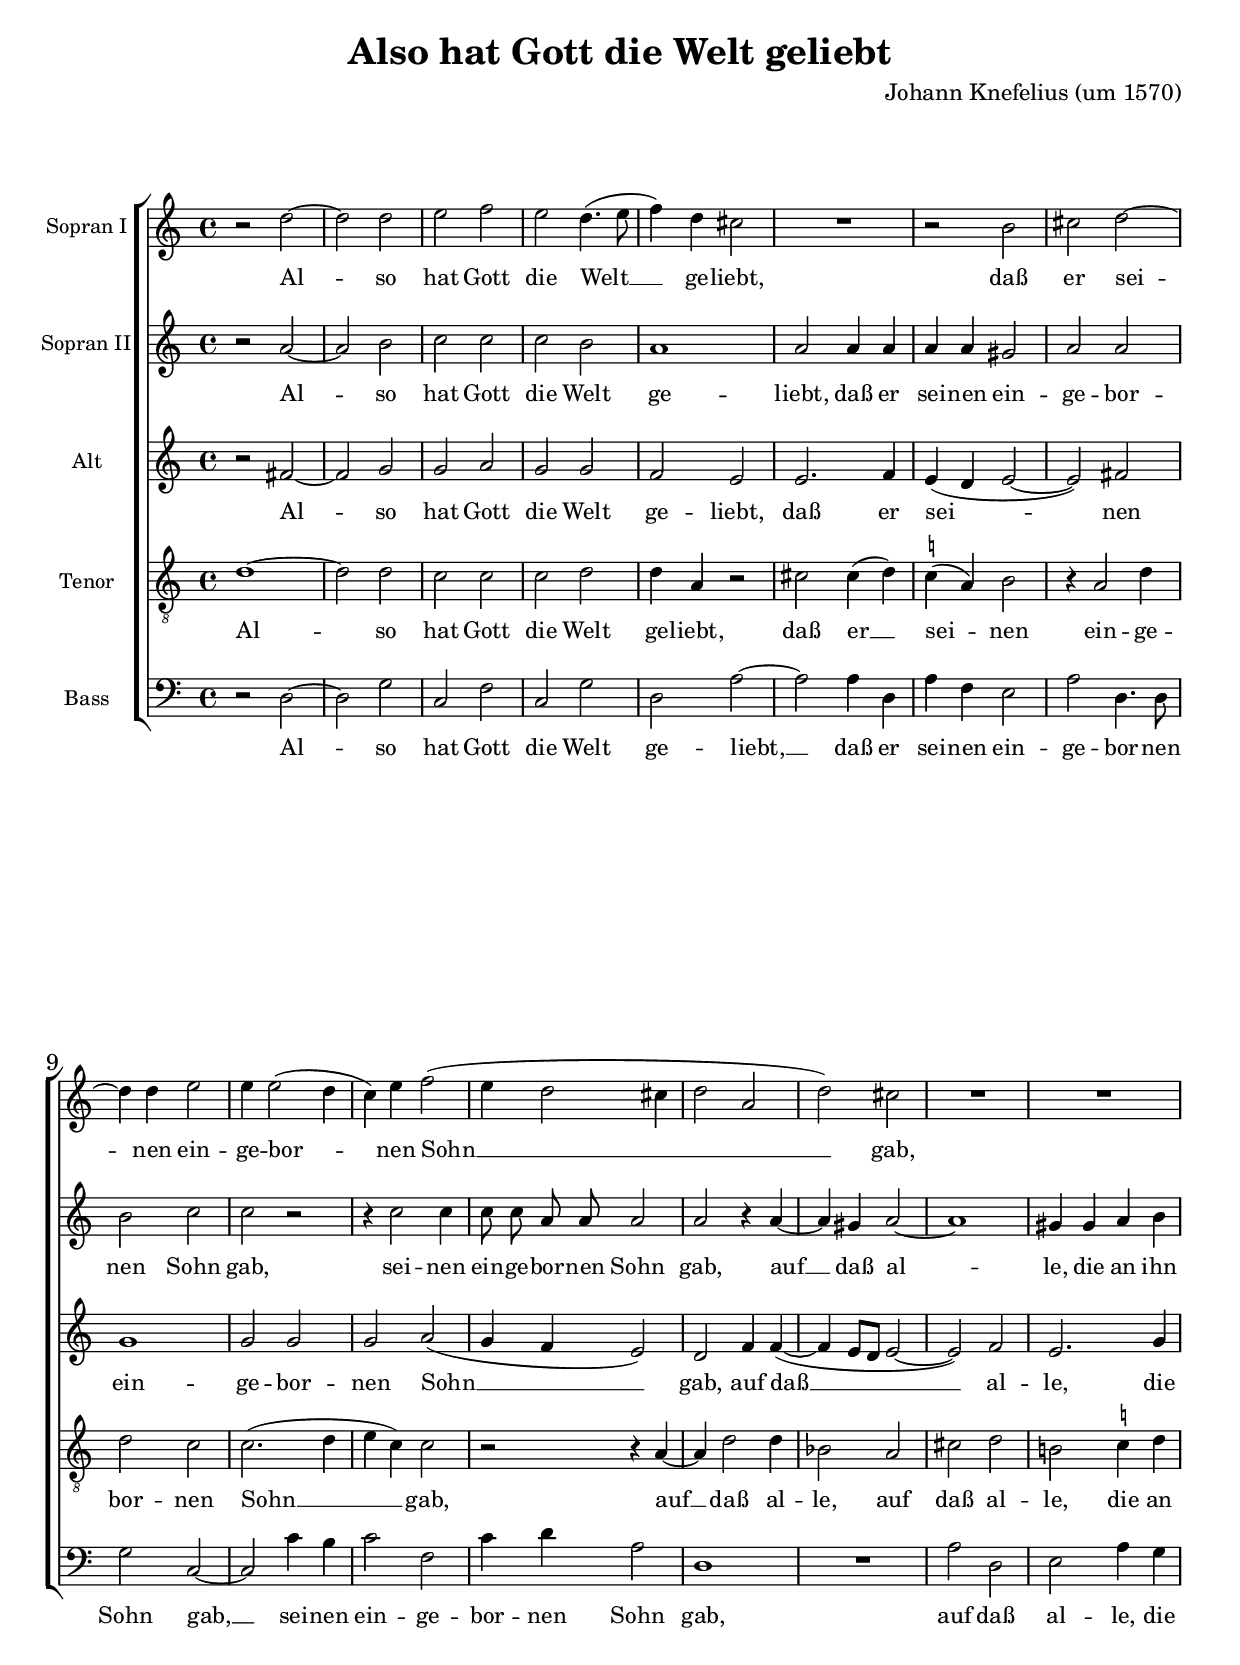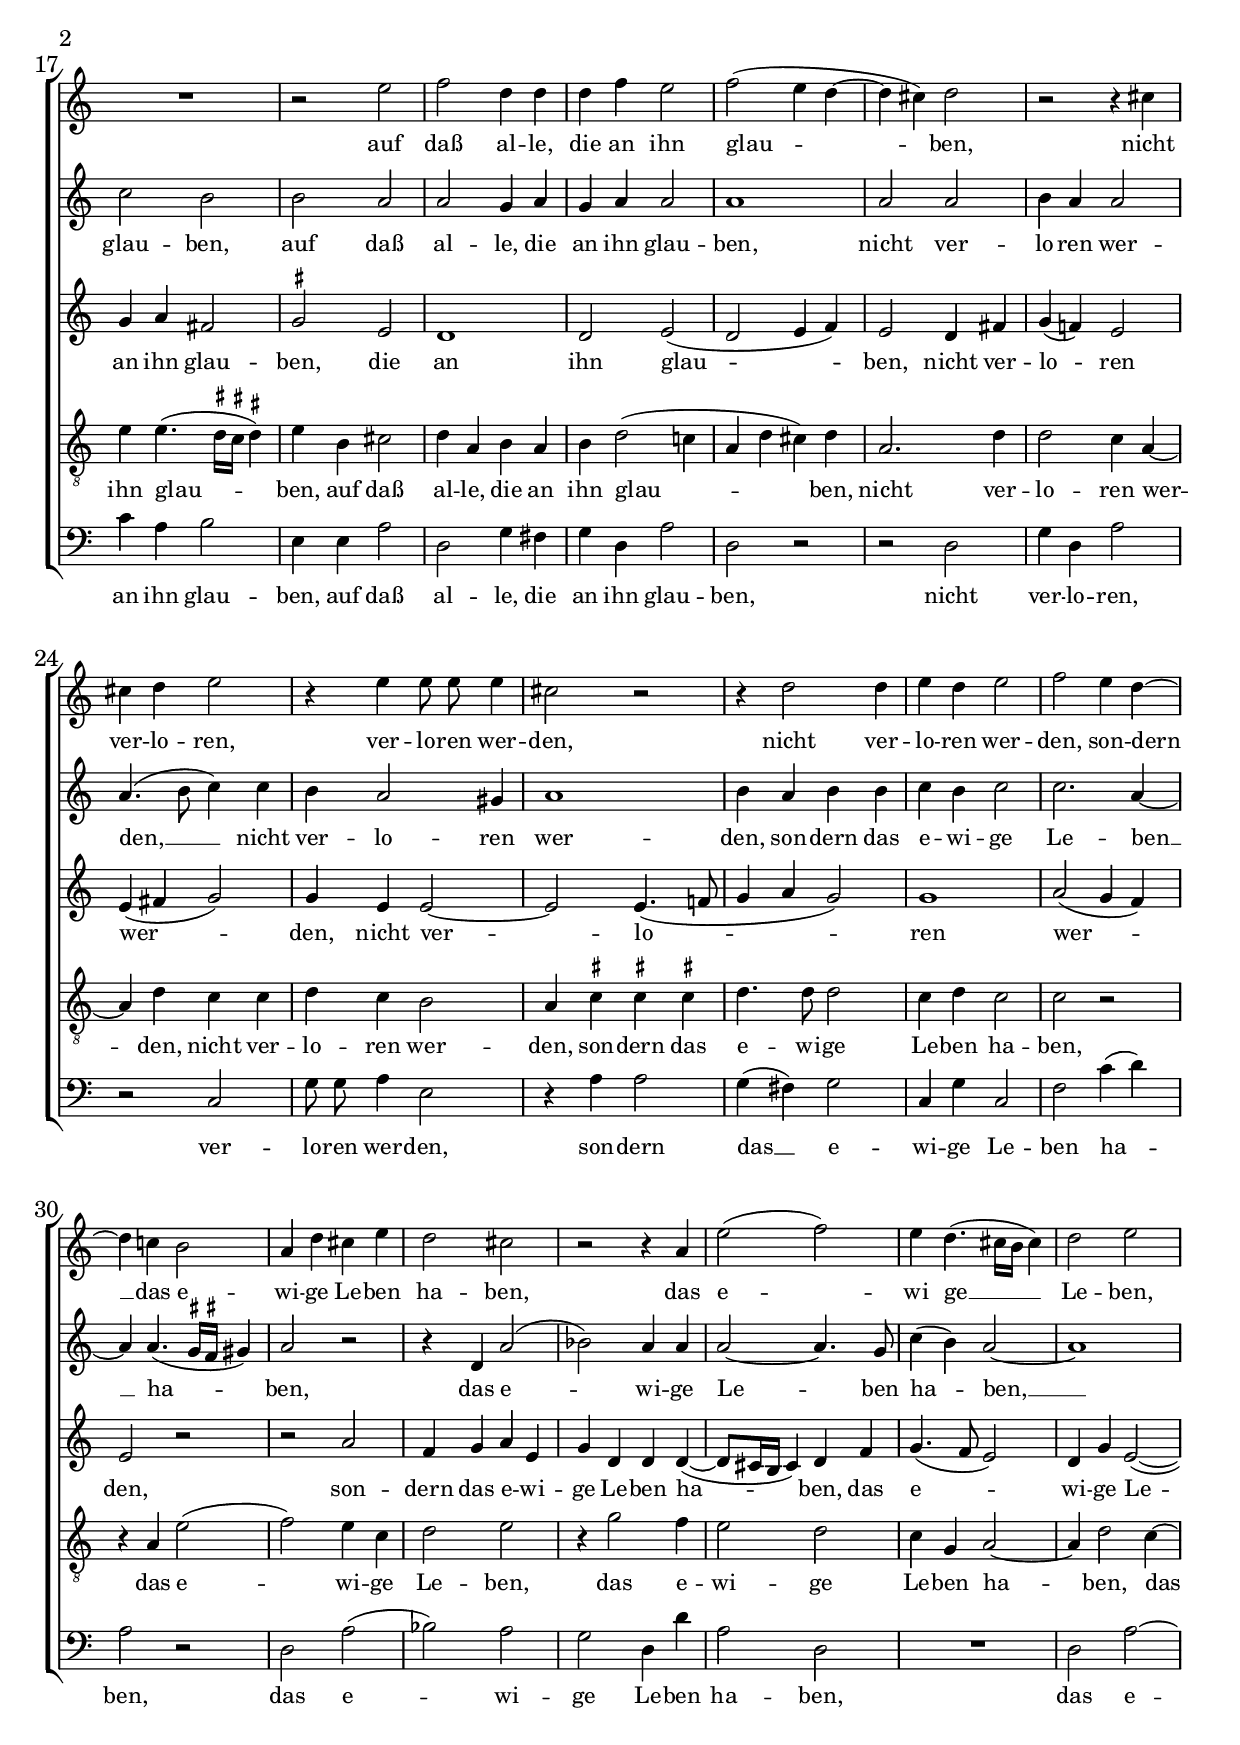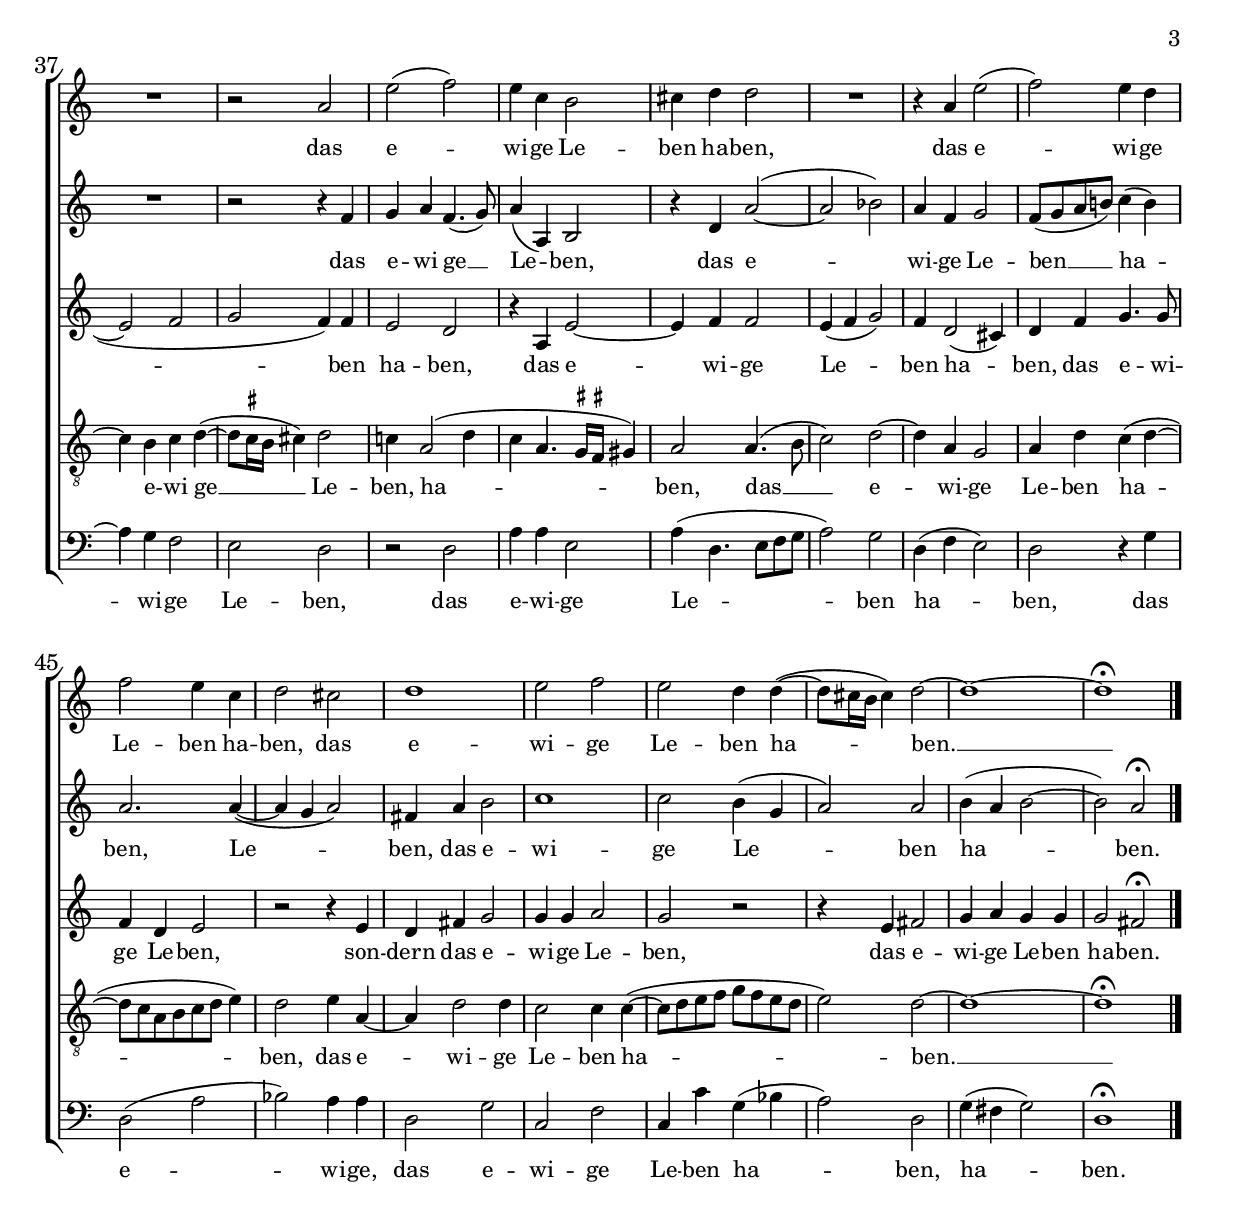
\version "2.22.00"

\header {
  title = "Also hat Gott die Welt geliebt"
  composer = "Johann Knefelius (um 1570)"
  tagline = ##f
}

\paper {
  #(set-paper-size "a4")
}

\layout {
  #(layout-set-staff-size 18) 
  \override Score.BarNumber.font-size = #1
}

\version "2.22.00"

ficta = { \once \set suggestAccidentals = ##t }

global = {
  \key d \dorian
  \time 4/4
  \dynamicUp 
  \autoBeamOff
}

nSopranI = \relative c'' {
  \global
  r2 d~ | d d | e f | e d4.( e8 | f4) d cis2 |
  R1 | r2 b | cis d~ | d4 d e2 | e4 e2( d4 | 
  
  c) e f2( | e4 d2 cis4 | d2 a | d) cis |
  R1*3 | r2 e |
  f d4 d | d f e2 | f( e4 d~ | d cis) d2 | r2 r4 cis |
  
  cis d e2 | r4 e e8 e e4 | cis2 r | r4 d2 d4 |
  e d e2 | f e4 d~ | d c! b2 | a4 d cis e | d2 cis |
  r2 r4 a | e'2( f) | e4 d4.( cis16[ b] cis4) | d2 e |
  
  R1 | r2 a, | e'( f) | e4 c b2 | cis4 d d2 |
  R1 | r4 a e'2( | f) e4 d | f2 e4 c | d2 cis |
  d1 | e2 f | e d4 d~(  | d8[ cis16 b] cis4) d2~ | d1~ | d\fermata \bar "|."
}




nSopranII = \relative c'' {
  \global
  r2 a~ | a b | c c | c b | a1 |
  a2 a4 a | a a gis2 | a a | b c | c r |
  
  r4 c2 c4 | c8 c a a a2 | a r4 a~ | a gis a2~ |
  a1 | gis4 gis a b | c2 b | b a | 
  a g4 a | g a a2 | a1 | a2 a | b4 a a2 |
  
  a4.( b8 c4) c | b a2 gis4 | a1 | b4 a b b |
  c b c2 | c2. a4~ | a a4.( \ficta gis16[ \ficta fis] gis!4) | a2 r | r4 d, a'2( |
  bes) a4 a | a2~ a4. g8 | c4( b) a2~ | a1 |
  
  R1 | r2 r4 f | g a f4.( g8) | a4( a,) b2 | r4 d a'2~( |
  a bes) | a4 f g2 | f8([ g a b!]) c4( b) | a2. a4~( | a g a2) |
  fis4 a b2 | c1 | c2 b4( g | a2) a | b4( a b2~ | b) a\fermata \bar "|."
}



nAlt = \relative c' {
  \global
  r2 fis~ | fis g | g a | g g | f e |
  e2. f4 | e( d e2~ | e) fis | g1 | g2 g |
  
  g a( | g4 f e2) | d2 f4 f~( | f e8[ d] e2~ |
  e) f | e2. g4 | g a fis2 | \ficta gis e |
  d1 | d2 e( | d e4 f) | e2 d4 fis | g( f) e2 |
  
  e4( fis g2) | g4 e e2~ | e e4.( f!8 | g4 a g2) |
  g1 | a2( g4 f) | e2 r | r a | f4 g a e |
  g d d d~( | d8[ cis16 b] cis4) d f | g4.( f8 e2) | d4 g e2~( |
  
  e f | g f4) f | e2 d | r4 a e'2~ | e4 f f2 |
  e4( f g2) | f4 d2( cis4) | d f g4. g8 | f4 d e2 | r2 r4 e |
  d fis g2 | g4 g a2 | g r | r4 e fis2 | g4 a g g | g2 fis\fermata \bar "|."
}


nTenor = \relative c' {
  \global
  d1~ | d2 d | c c | c d | d4 a r2 |
  cis cis4( d) | \ficta c!( a) b2 | r4 a2 d4 | d2 c | c2.( d4 |
  
  e c) c2 | r2 r4 a~ | a d2 d4 | bes2 a |
  cis d | b! \ficta c!4 d | e e4.( \ficta dis16[ \ficta cis] \ficta dis!4) | e b cis2 |
  d4 a b a | b d2( c!4 | a d cis) d | a2. d4 | d2 c4 a~ |
  
  a d c c | d c b2 | a4 \ficta cis \ficta cis! \ficta cis! | d4. d8 d2 |
  c4 d c2 | c r | r4 a e'2( | f) e4 c | d2 e |
  r4 g2 f4 | e2 d | c4 g a2~ | a4 d2 c4~ |
  
  c b c d~( | d8[ \ficta cis16 b] cis!4) d2 | c4 a2( d4 | c a4. \ficta gis16[ \ficta fis] gis!4) | a2 a4.( b8 |
  c2) d~ | d4 a g2 | a4 d c ( d~ | d8[ c a b c d] e4) | d2 e4 a,~ |
  a d2 d4 | c2 c4 c~( | c8[ d e f] g[ f e d] | e2) d~ | d1~ | d\fermata \bar "|."
}

nBass = \relative c {
  \global
  r2 d~ | d g | c, f | c g' | d a'~ |
  a a4 d, | a' f e2 | a d,4. d8 | g2 c,~ | c c'4 b |
  
  c2 f, | c'4 d a2 | d,1 | R1 |
  a'2 d, | e a4 g | c a b2 | e,4 e a2 |
  d, g4 fis | g d a'2 | d, r | r d | g4 d a'2 |
  
  r2 c, | g'8 g a4 e2 | r4 a a2 | g4( fis) g2 |
  c,4 g'4 c,2 | f c'4( d) | a2 r | d, a'( | bes) a |
  g d4 d' | a2 d, | R1 | d2 a'~ |
  
  a4 g f2 | e d | r d | a'4 a e2 | a4( d,4. e8[ f g] |
  a2) g | d4( f e2) | d r4 g | d2( a' | bes) a4 a |
  d,2 g | c, f | c4 c' g( bes | a2) d, | g4( fis g2) | d1\fermata \bar "|."
}

\version "2.22.00"

AlsoWELT = \lyricmode { Al -- so hat Gott die Welt __ ge -- liebt, }

dassSOHN = \lyricmode { daß er sei -- nen ein -- ge -- bor -- nen Sohn __ gab, }

aufDass = \lyricmode { auf daß al -- le, die an ihn glau -- ben, }

nicht = \lyricmode { nicht ver -- lo -- ren wer -- den, }

sonDERN = \lyricmode { son -- dern __ das e -- wi -- ge Le -- ben ha -- ben, }

dasEwige = \lyricmode { das e -- wi -- ge Le -- ben ha -- ben, }

dasEwiGELeben = \lyricmode { das e -- wi ge __ Le -- ben, }

dasEwigePunkt = \lyricmode { das e -- wi -- ge Le -- ben ha -- ben. }

Also = \lyricmode { Al -- so hat Gott die Welt ge -- liebt, }

dass = \lyricmode { daß er sei -- nen ein -- ge -- bor -- nen Sohn gab, }

AUFdass = \lyricmode { auf __ daß al -- le, die an ihn glau -- ben, }

sondernLeBEN = \lyricmode { son -- dern das e -- wi -- ge Le -- ben __ ha -- ben, }

dasEwigeLeBENhaben = \lyricmode { das e -- wi -- ge Le -- ben __ ha -- ben, }

aufDASS = \lyricmode { auf daß __ al -- le, die an ihn glau -- ben, }

sondern = \lyricmode { son -- dern das e -- wi -- ge Le -- ben ha -- ben, }

dassERSOHN = \lyricmode { daß er __ sei -- nen ein -- ge -- bor -- nen Sohn __ gab, }

dasEwigeLeben = \lyricmode { das e -- wi -- ge Le -- ben, }

tSopranI = \lyricmode {
  \AlsoWELT
  \dassSOHN
  \aufDass
  
  nicht ver -- lo -- ren, ver -- lo -- ren wer -- den, \nicht \sonDERN \dasEwiGELeben
  
  \dasEwige \dasEwige \dasEwigePunkt __
}

tSopranII = \lyricmode {
  \Also
  \dass
  
  sei -- nen ein -- ge -- bor -- nen Sohn gab, \AUFdass \aufDass \nicht __
  \nicht \sondernLeBEN \dasEwige __ \dasEwiGELeben \dasEwigeLeBENhaben Le -- ben, \dasEwigePunkt
}

tAlt = \lyricmode {
  \Also \dassSOHN
  
  \aufDASS die an ihn glau -- ben, \nicht \nicht \sondern \dasEwige \dasEwige das e -- wi -- ge Le -- ben, son -- dern das e -- wi -- ge Le -- ben, das e -- wi -- ge Le -- ben ha -- ben.
}

tTenor = \lyricmode {
  \Also \dassERSOHN auf __ daß al -- le, \aufDass \aufDass \nicht \nicht \sondern \dasEwigeLeben \dasEwige \dasEwiGELeben ha -- ben, das __ e -- wi -- ge Le -- ben ha -- ben, \dasEwigePunkt __
}

tBass = \lyricmode {
  \Also __ \dass __ sei -- nen ein -- ge -- bor -- nen Sohn gab,\aufDass \aufDass 
  nicht ver -- lo -- ren,  ver -- lo -- ren wer -- den, son -- dern das __ e -- wi -- ge Le -- ben ha -- ben, \dasEwige \dasEwigeLeben \dasEwige das e -- wi -- ge, \dasEwige ha -- ben.
}


chormidi = \with {midiInstrument = "choir aahs"}

sSopranI = 
  \new Staff  = "zSopranI"
    \with {
      instrumentName = "Sopran I"
      \chormidi
      \consists "Merge_rests_engraver"
    } 
    <<
      { 
        \new Voice = "vSopranI" {\nSopranI}
      }
      \new Lyrics \lyricsto "vSopranI" {\tSopranI}
    >>

sSopranII = 
  \new Staff  = "zSopranII"
    \with {
      instrumentName = "Sopran II"
      \chormidi
      \consists "Merge_rests_engraver"
    } 
    <<
      { 
        \new Voice = "vSopranII" {\nSopranII}
      }
      \new Lyrics \lyricsto "vSopranII" {\tSopranII}
    >>


sAlt = 
  \new Staff  = "zAlt"
    \with {
      instrumentName = "Alt"
      \chormidi
      \consists "Merge_rests_engraver"
    } 
    <<
      { 
        \new Voice = "vAlt" {\nAlt}
      }
      \new Lyrics \lyricsto "vAlt" {\tAlt}
    >>

sTenor = 
  \new Staff  = "zTenor"
    \with {
      instrumentName = "Tenor"
      \chormidi
      \consists "Merge_rests_engraver"
    } 
    <<
      { 
        \new Voice = "vTenor" {\clef "violin_8" \nTenor}
      }
      \new Lyrics \lyricsto "vTenor" {\tTenor}
    >>

sBass = 
  \new Staff  = "zBass"
    \with {
      instrumentName = "Bass"
      \chormidi
      \consists "Merge_rests_engraver"
    } 
    <<
      { 
        \new Voice = "vBass" {\clef bass \nBass}
      }
      \new Lyrics \lyricsto "vBass" {\tBass}
    >>
    

\score {
  \new ChoirStaff <<
    \accidentalStyle Score.modern % damit Erinnerungsvorzeichen nächster Takt
    \sSopranI
    \sSopranII
    \sAlt
    \sTenor
    \sBass
  >>
  \layout { }
  \midi {
    \tempo 2=64
  }
}
